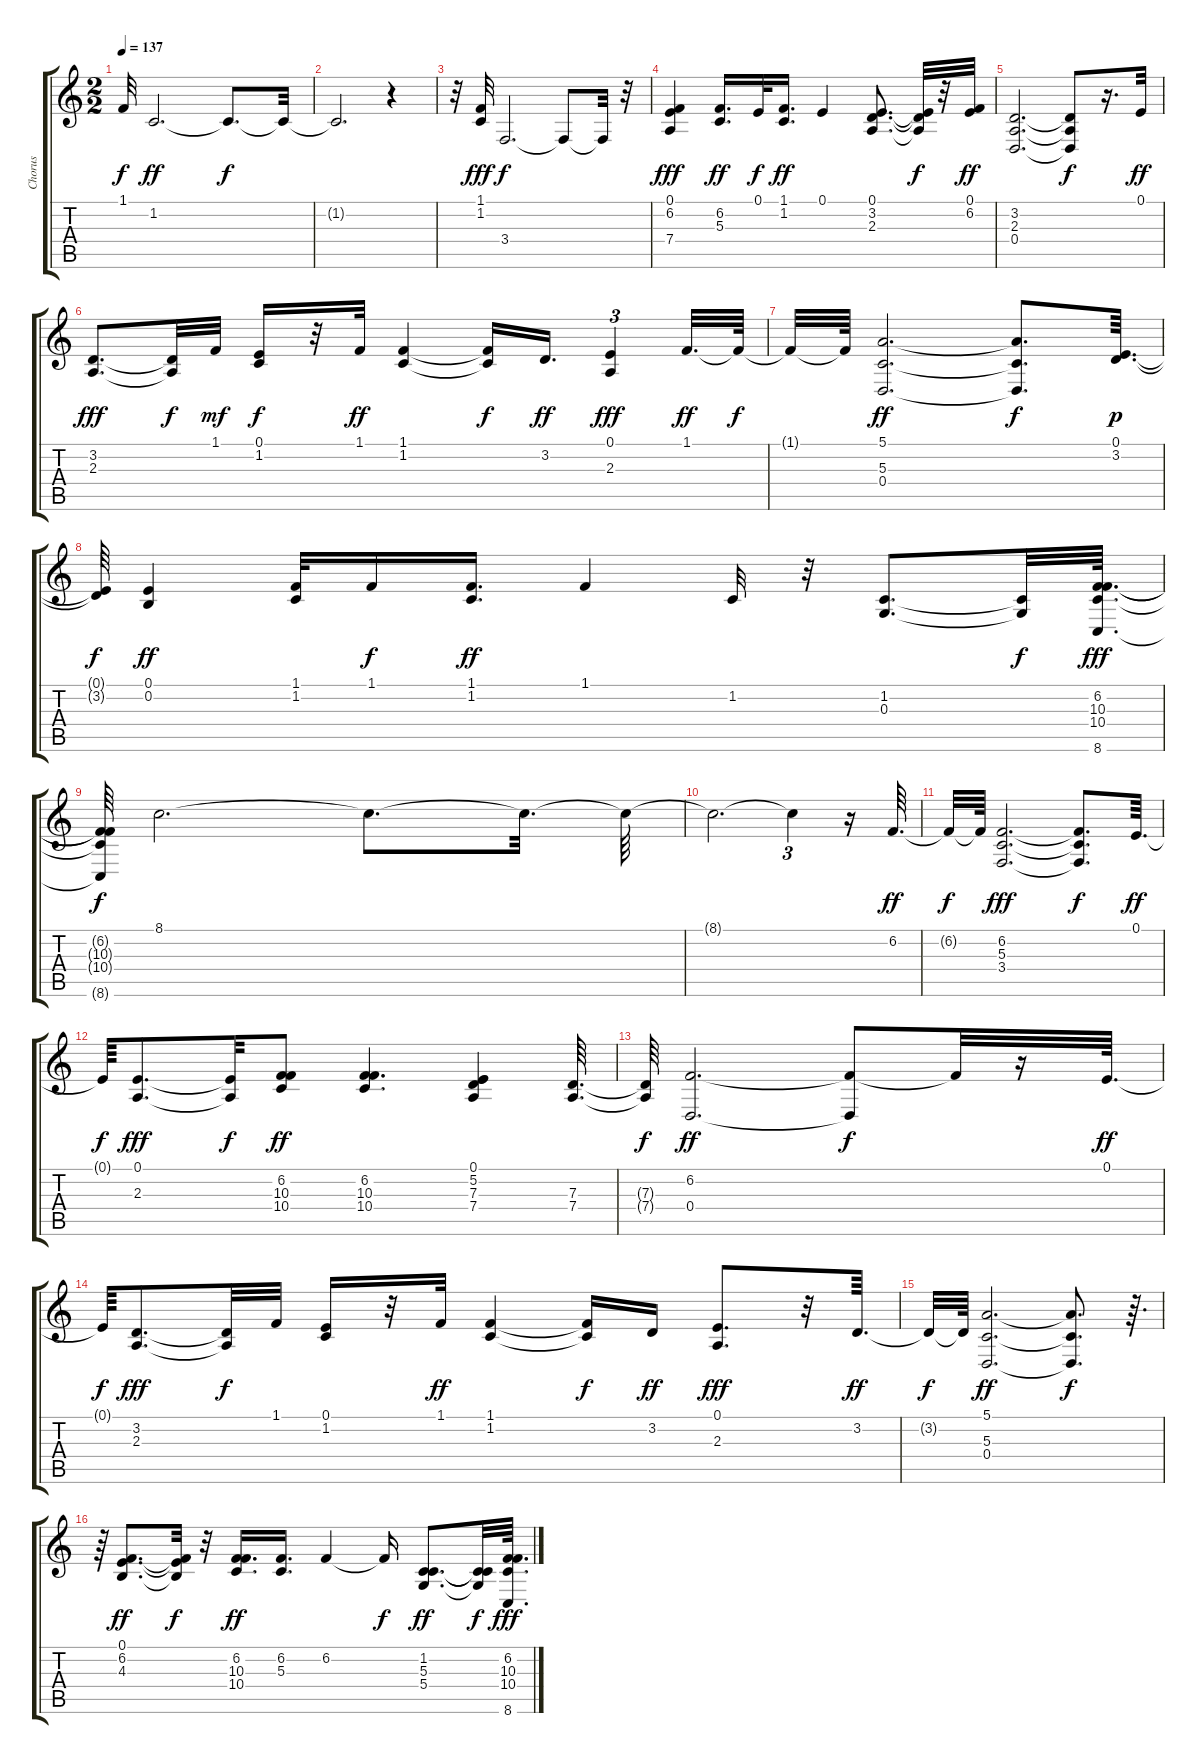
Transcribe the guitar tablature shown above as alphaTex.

\track ("Chorus" "Chorus") {instrument choiraahs}
\staff {score tabs}
\tuning (E4 B3 G3 D3 A2 E2) {hide}
\ts (2 2)
\tempo 137
\clef g2
\ks c
1.1{t}.32{dy f} 1.2.2{d dy ff} 1.2{t}.8{d dy f} 1.2{t}.32 |
1.2{t}.2{d} r.4 |
r.32 (1.1 1.2).32{dy fff} 3.4.2{d dy f} 3.4{t}.8 3.4{t}.32 r.32 |
(0.1 6.2 7.4).4{dy fff} (6.2 5.3).16{d dy ff} 0.1.32{dy f} (1.1 1.2).16{d dy ff} 0.1.4 (0.1 3.2 2.3).8{d} (0.1{t} 3.2{t} 2.3{t}).32{dy f} r.32 (0.1 6.2).32{dy ff} |
(3.2 2.3 0.4).2{d} (3.2{t} 2.3{t} 0.4{t}).8{dy f} r.16{d} 0.1.32{dy ff} |
(3.2 2.3).8{d dy fff} (3.2{t} 2.3{t}).32{dy f} 1.1.32{dy mf} (0.1 1.2).16{dy f} r.32 1.1.32{dy ff} (1.1 1.2).4 (1.1{t} 1.2{t}).16{dy f} 3.2.16{d dy ff} (0.1 2.3).4{tu (3 2) dy fff} 1.1.32{d dy ff} 1.1{t}.64{dy f} |
1.1{t}.32 1.1{t}.64 (5.1 5.3 0.4).2{d dy ff} (5.1{t} 5.3{t} 0.4{t}).8{d dy f} (0.1 3.2).64{d dy p} |
(0.1{t} 3.2{t}).64{dy f} (0.1 0.2).4{dy ff} (1.1 1.2).32 1.1.16{dy f} (1.1 1.2).16{d dy ff} 1.1.4 1.2.32 r.32 (1.2 0.3).8{d} (1.2{t} 0.3{t}).32{dy f} (6.2 10.3 10.4 8.6).64{d dy fff} |
(6.2{t} 10.3{t} 10.4{t} 8.6{t}).64{dy f} 8.1.2{d} 8.1{t}.8{d} 8.1{t}.32{d} 8.1{t}.64 |
8.1{t}.2{d} 8.1{t}.4{tu (3 2)} r.16 6.2.64{d dy ff} |
6.2{t}.32{dy f} 6.2{t}.64 (6.2 5.3 3.4).2{d dy fff} (6.2{t} 5.3{t} 3.4{t}).8{d dy f} 0.1.64{d dy ff} |
0.1{t}.64{dy f} (0.1 2.3).8{d dy fff} (0.1{t} 2.3{t}).32{dy f} (6.2 10.3 10.4).8{dy ff} (6.2 10.3 10.4).4{d} (0.1 5.2 7.3 7.4).4 (7.3 7.4).64{d} |
(7.3{t} 7.4{t}).64{dy f} (6.2 0.4).2{d dy ff} (6.2{t} 0.4{t}).8{dy f} 6.2{t}.32 r.16 0.1.64{d dy ff} |
0.1{t}.64{dy f} (3.2 2.3).8{d dy fff} (3.2{t} 2.3{t}).32{dy f} 1.1.32 (0.1 1.2).16 r.32 1.1.32{dy ff} (1.1 1.2).4 (1.1{t} 1.2{t}).16{dy f} 3.2.16{dy ff} (0.1 2.3).8{d dy fff} r.32 3.2.64{d dy ff} |
3.2{t}.32{dy f} 3.2{t}.64 (5.1 5.3 0.4).2{d dy ff} (5.1{t} 5.3{t} 0.4{t}).8{d dy f} r.64{d} |
r.64 (0.1 6.2 4.3).8{d dy ff} (0.1{t} 6.2{t} 4.3{t}).32{dy f} r.32 (6.2 10.3 10.4).16{d dy ff} (6.2 5.3).16{d} 6.2.4 6.2{t}.16{dy f} (1.2 5.3 5.4).8{d dy ff} (1.2{t} 5.3{t} 5.4{t}).32{dy f} (6.2 10.3 10.4 8.6).64{d dy fff}
